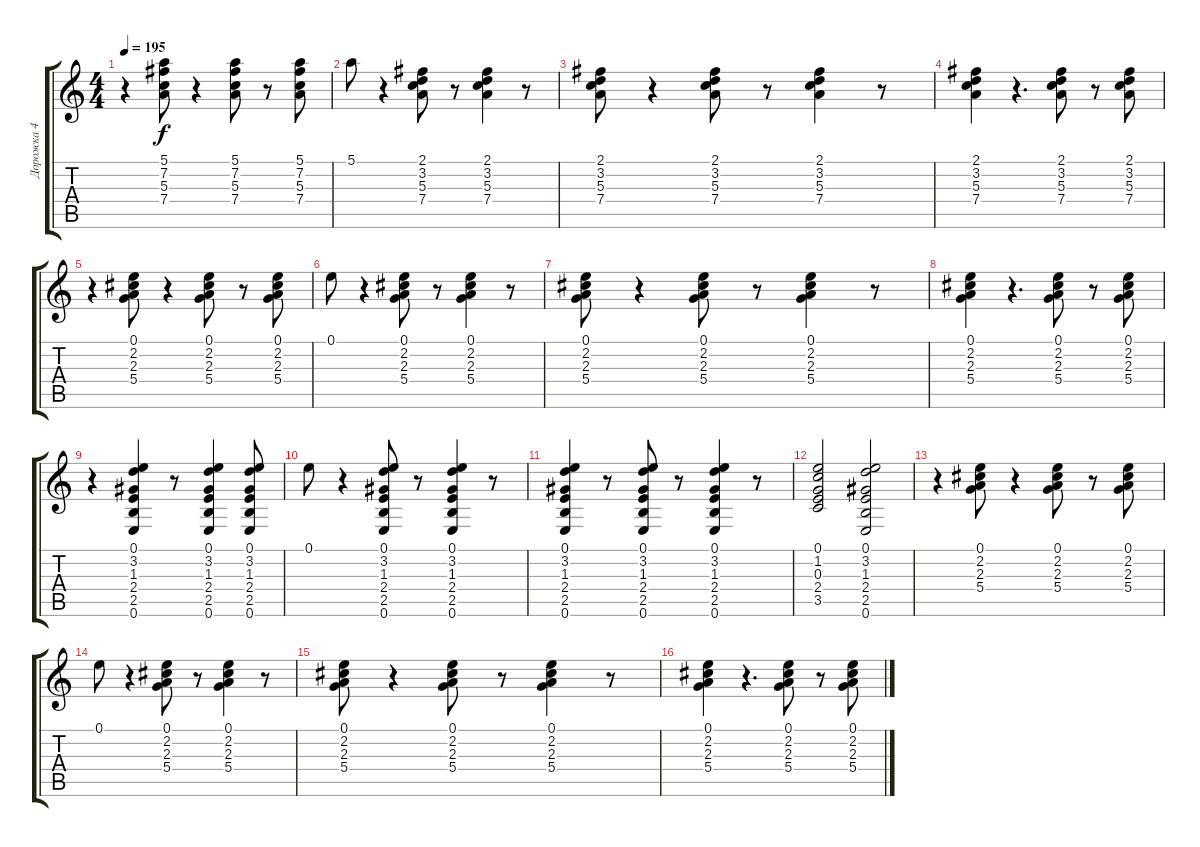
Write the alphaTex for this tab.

\track ("Дорожка 4" "Дорожка 4") {instrument electricguitarmuted}
\staff {score tabs}
\tuning (E4 B3 G3 D3 A2 E2) {hide}
\ts (4 4)
\tempo 195
\clef g2
\ks c
r.4{dy f} (5.1 7.2 5.3 7.4).8 r.4 (5.1 7.2 5.3 7.4).8 r.8 (5.1 7.2 5.3 7.4).8 |
5.1.8 r.4 (2.1 3.2 5.3 7.4).8 r.8 (2.1 3.2 5.3 7.4).4 r.8 |
(2.1 3.2 5.3 7.4).8 r.4 (2.1 3.2 5.3 7.4).8 r.8 (2.1 3.2 5.3 7.4).4 r.8 |
(2.1 3.2 5.3 7.4).4 r.4{d} (2.1 3.2 5.3 7.4).8 r.8 (2.1 3.2 5.3 7.4).8 |
r.4 (0.1 2.2 2.3 5.4).8 r.4 (0.1 2.2 2.3 5.4).8 r.8 (0.1 2.2 2.3 5.4).8 |
0.1.8 r.4 (0.1 2.2 2.3 5.4).8 r.8 (0.1 2.2 2.3 5.4).4 r.8 |
(0.1 2.2 2.3 5.4).8 r.4 (0.1 2.2 2.3 5.4).8 r.8 (0.1 2.2 2.3 5.4).4 r.8 |
(0.1 2.2 2.3 5.4).4 r.4{d} (0.1 2.2 2.3 5.4).8 r.8 (0.1 2.2 2.3 5.4).8 |
r.4 (0.1 3.2 1.3 2.4 2.5 0.6).4 r.8 (0.1 3.2 1.3 2.4 2.5 0.6).4 (0.1 3.2 1.3 2.4 2.5 0.6).8 |
0.1.8 r.4 (0.1 3.2 1.3 2.4 2.5 0.6).8 r.8 (0.1 3.2 1.3 2.4 2.5 0.6).4 r.8 |
(0.1 3.2 1.3 2.4 2.5 0.6).4 r.8 (0.1 3.2 1.3 2.4 2.5 0.6).8 r.8 (0.1 3.2 1.3 2.4 2.5 0.6).4 r.8 |
(0.1 1.2 0.3 2.4 3.5).2 (0.1 3.2 1.3 2.4 2.5 0.6).2 |
r.4 (0.1 2.2 2.3 5.4).8 r.4 (0.1 2.2 2.3 5.4).8 r.8 (0.1 2.2 2.3 5.4).8 |
0.1.8 r.4 (0.1 2.2 2.3 5.4).8 r.8 (0.1 2.2 2.3 5.4).4 r.8 |
(0.1 2.2 2.3 5.4).8 r.4 (0.1 2.2 2.3 5.4).8 r.8 (0.1 2.2 2.3 5.4).4 r.8 |
(0.1 2.2 2.3 5.4).4 r.4{d} (0.1 2.2 2.3 5.4).8 r.8 (0.1 2.2 2.3 5.4).8
